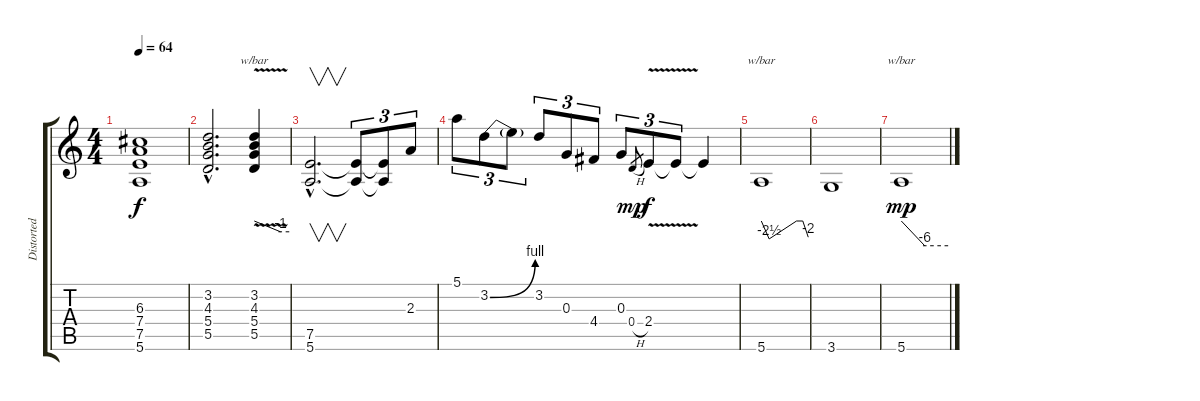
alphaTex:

\track ("Distorted" "Distorted") {instrument distortionguitar}
\staff {score tabs}
\tuning (E4 B3 G3 D3 A2 E2) {hide}
\ts (4 4)
\tempo 64
\clef g2
\ks c
(6.3 7.4 7.5 5.6).1{dy f} |
(3.2{hac} 4.3{hac} 5.4{hac} 5.5{hac}).2{d} (3.2{v} 4.3 5.4 5.5).4{tbe (custom default 0 0 45 -4 60 -4)} |
(7.5{hac} 5.6{hac}).2{v d} (7.5{t} 5.6{t}).8{tu (3 2)} (7.5{t} 5.6{t}).8{tu (3 2)} 2.3.8{tu (3 2)} |
5.1.8{tu (3 2)} 3.2{be (bend 0 0 60 4)}.8{tu (3 2)} 3.2{t}.8{tu (3 2)} 3.2.8{tu (3 2)} 0.3.8{tu (3 2)} 4.4.8{tu (3 2)} 0.3.8{tu (3 2)} 0.4{h}.8{gr dy mp} 2.4{v}.8{tu (3 2) dy f} 2.4{t}.8{tu (3 2)} 2.4{t}.4 |
5.6.1{tbe (custom default 0 0 10 -10 45 0 53 0 60 -8) volume 3} |
3.6.1 |
5.6.1{tbe (custom default 0 0 30 -24 60 -24) dy mp}
